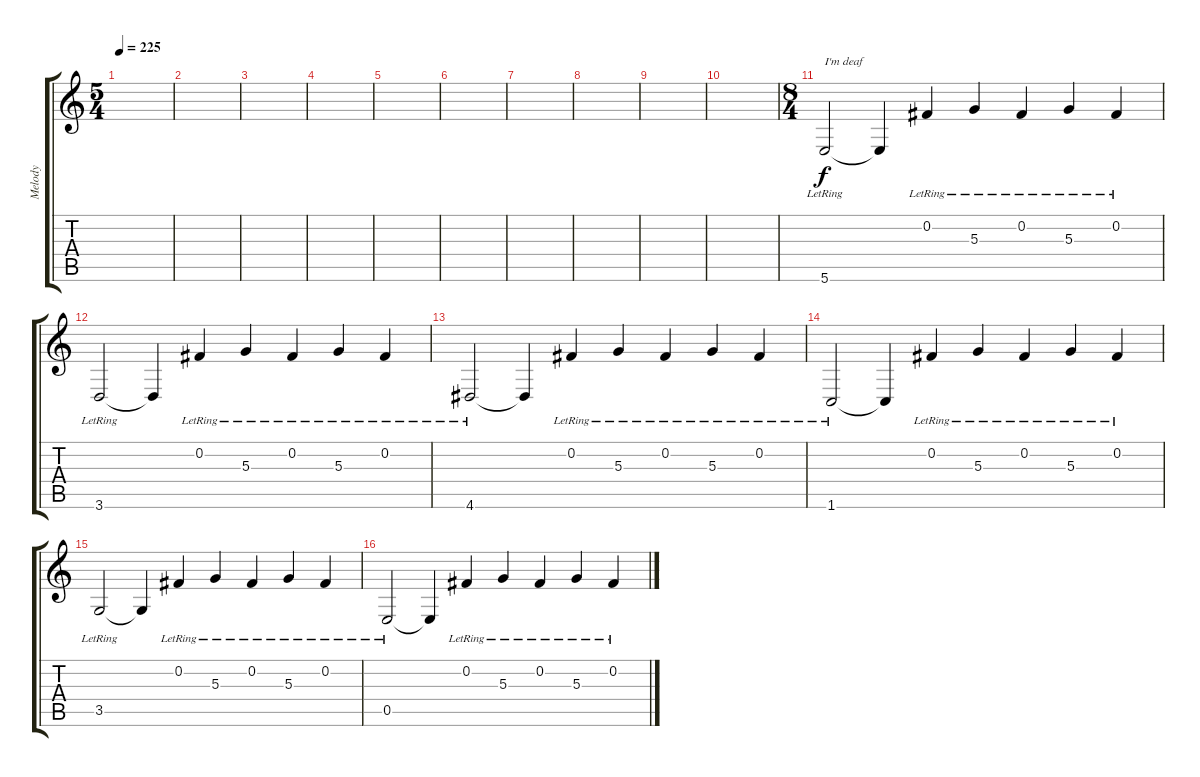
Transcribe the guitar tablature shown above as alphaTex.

\track ("Melody" "Melody") {instrument electricguitarjazz}
\staff {score tabs}
\tuning (B3 Gb3 D3 A2 E2 B1) {hide}
\ts (5 4)
\tempo 225
\clef g2
\ks c
|
|
|
|
|
|
|
|
|
|
\ts (8 4)
5.6{lr}.2{txt "I'm deaf "} 5.6{t}.4 0.2{lr}.4 5.3{lr}.4 0.2{lr}.4 5.3{lr}.4 0.2{lr}.4 |
3.6{lr}.2 3.6{t}.4 0.2{lr}.4 5.3{lr}.4 0.2{lr}.4 5.3{lr}.4 0.2{lr}.4 |
4.6{lr}.2 4.6{t}.4 0.2{lr}.4 5.3{lr}.4 0.2{lr}.4 5.3{lr}.4 0.2{lr}.4 |
1.6{lr}.2 1.6{t}.4 0.2{lr}.4 5.3{lr}.4 0.2{lr}.4 5.3{lr}.4 0.2{lr}.4 |
3.5{lr}.2 3.5{t}.4 0.2{lr}.4 5.3{lr}.4 0.2{lr}.4 5.3{lr}.4 0.2{lr}.4 |
0.5{lr}.2 0.5{t}.4 0.2{lr}.4 5.3{lr}.4 0.2{lr}.4 5.3{lr}.4 0.2{lr}.4
